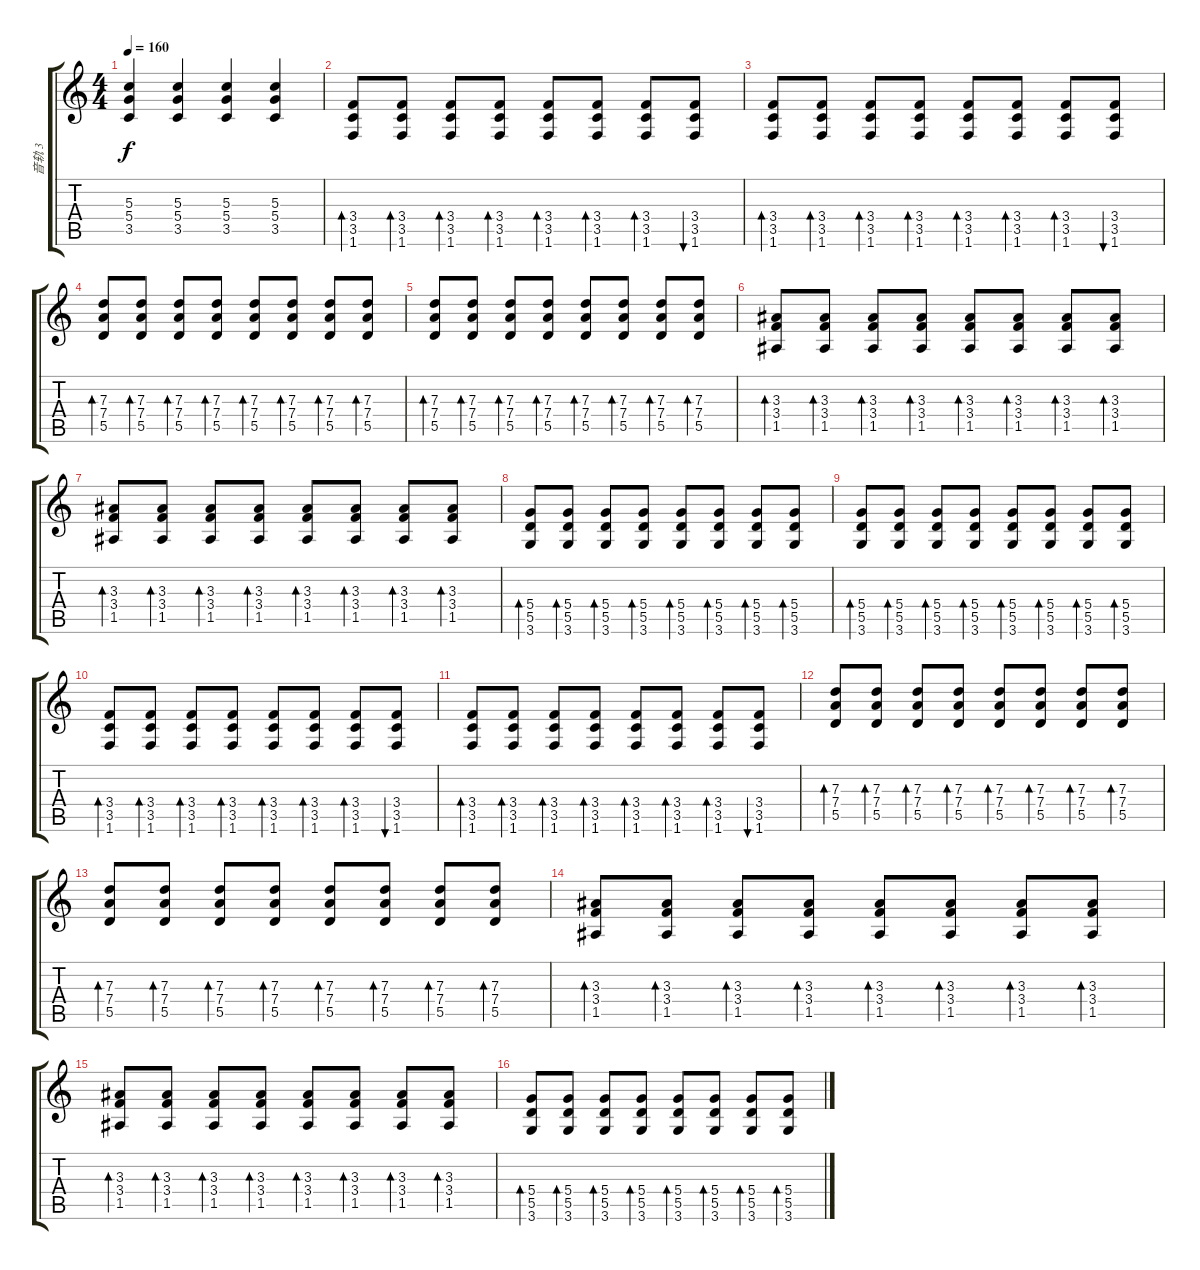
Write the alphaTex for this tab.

\track ("音轨 3" "音轨 3") {instrument distortionguitar}
\staff {score tabs}
\tuning (E4 B3 G3 D3 A2 E2) {hide}
\ts (4 4)
\tempo 160
\clef g2
\ks c
(5.3 5.4 3.5).4{dy f} (5.3 5.4 3.5).4 (5.3 5.4 3.5).4 (5.3 5.4 3.5).4 |
(3.4 3.5 1.6).8{bd 60} (3.4 3.5 1.6).8{bd 60} (3.4 3.5 1.6).8{bd 60} (3.4 3.5 1.6).8{bd 60} (3.4 3.5 1.6).8{bd 60} (3.4 3.5 1.6).8{bd 60} (3.4 3.5 1.6).8{bd 60} (3.4 3.5 1.6).8{bu 60} |
(3.4 3.5 1.6).8{bd 60} (3.4 3.5 1.6).8{bd 60} (3.4 3.5 1.6).8{bd 60} (3.4 3.5 1.6).8{bd 60} (3.4 3.5 1.6).8{bd 60} (3.4 3.5 1.6).8{bd 60} (3.4 3.5 1.6).8{bd 60} (3.4 3.5 1.6).8{bu 60} |
(7.3 7.4 5.5).8{bd 60} (7.3 7.4 5.5).8{bd 60} (7.3 7.4 5.5).8{bd 60} (7.3 7.4 5.5).8{bd 60} (7.3 7.4 5.5).8{bd 60} (7.3 7.4 5.5).8{bd 60} (7.3 7.4 5.5).8{bd 60} (7.3 7.4 5.5).8{bd 60} |
(7.3 7.4 5.5).8{bd 60} (7.3 7.4 5.5).8{bd 60} (7.3 7.4 5.5).8{bd 60} (7.3 7.4 5.5).8{bd 60} (7.3 7.4 5.5).8{bd 60} (7.3 7.4 5.5).8{bd 60} (7.3 7.4 5.5).8{bd 60} (7.3 7.4 5.5).8{bd 60} |
(3.3 3.4 1.5).8{bd 60} (3.3 3.4 1.5).8{bd 60} (3.3 3.4 1.5).8{bd 60} (3.3 3.4 1.5).8{bd 60} (3.3 3.4 1.5).8{bd 60} (3.3 3.4 1.5).8{bd 60} (3.3 3.4 1.5).8{bd 60} (3.3 3.4 1.5).8{bd 60} |
(3.3 3.4 1.5).8{bd 60} (3.3 3.4 1.5).8{bd 60} (3.3 3.4 1.5).8{bd 60} (3.3 3.4 1.5).8{bd 60} (3.3 3.4 1.5).8{bd 60} (3.3 3.4 1.5).8{bd 60} (3.3 3.4 1.5).8{bd 60} (3.3 3.4 1.5).8{bd 60} |
(5.4 5.5 3.6).8{bd 60} (5.4 5.5 3.6).8{bd 60} (5.4 5.5 3.6).8{bd 60} (5.4 5.5 3.6).8{bd 60} (5.4 5.5 3.6).8{bd 60} (5.4 5.5 3.6).8{bd 60} (5.4 5.5 3.6).8{bd 60} (5.4 5.5 3.6).8{bd 60} |
(5.4 5.5 3.6).8{bd 60} (5.4 5.5 3.6).8{bd 60} (5.4 5.5 3.6).8{bd 60} (5.4 5.5 3.6).8{bd 60} (5.4 5.5 3.6).8{bd 60} (5.4 5.5 3.6).8{bd 60} (5.4 5.5 3.6).8{bd 60} (5.4 5.5 3.6).8{bd 60} |
(3.4 3.5 1.6).8{bd 60} (3.4 3.5 1.6).8{bd 60} (3.4 3.5 1.6).8{bd 60} (3.4 3.5 1.6).8{bd 60} (3.4 3.5 1.6).8{bd 60} (3.4 3.5 1.6).8{bd 60} (3.4 3.5 1.6).8{bd 60} (3.4 3.5 1.6).8{bu 60} |
(3.4 3.5 1.6).8{bd 60} (3.4 3.5 1.6).8{bd 60} (3.4 3.5 1.6).8{bd 60} (3.4 3.5 1.6).8{bd 60} (3.4 3.5 1.6).8{bd 60} (3.4 3.5 1.6).8{bd 60} (3.4 3.5 1.6).8{bd 60} (3.4 3.5 1.6).8{bu 60} |
(7.3 7.4 5.5).8{bd 60} (7.3 7.4 5.5).8{bd 60} (7.3 7.4 5.5).8{bd 60} (7.3 7.4 5.5).8{bd 60} (7.3 7.4 5.5).8{bd 60} (7.3 7.4 5.5).8{bd 60} (7.3 7.4 5.5).8{bd 60} (7.3 7.4 5.5).8{bd 60} |
(7.3 7.4 5.5).8{bd 60} (7.3 7.4 5.5).8{bd 60} (7.3 7.4 5.5).8{bd 60} (7.3 7.4 5.5).8{bd 60} (7.3 7.4 5.5).8{bd 60} (7.3 7.4 5.5).8{bd 60} (7.3 7.4 5.5).8{bd 60} (7.3 7.4 5.5).8{bd 60} |
(3.3 3.4 1.5).8{bd 60} (3.3 3.4 1.5).8{bd 60} (3.3 3.4 1.5).8{bd 60} (3.3 3.4 1.5).8{bd 60} (3.3 3.4 1.5).8{bd 60} (3.3 3.4 1.5).8{bd 60} (3.3 3.4 1.5).8{bd 60} (3.3 3.4 1.5).8{bd 60} |
(3.3 3.4 1.5).8{bd 60} (3.3 3.4 1.5).8{bd 60} (3.3 3.4 1.5).8{bd 60} (3.3 3.4 1.5).8{bd 60} (3.3 3.4 1.5).8{bd 60} (3.3 3.4 1.5).8{bd 60} (3.3 3.4 1.5).8{bd 60} (3.3 3.4 1.5).8{bd 60} |
(5.4 5.5 3.6).8{bd 60} (5.4 5.5 3.6).8{bd 60} (5.4 5.5 3.6).8{bd 60} (5.4 5.5 3.6).8{bd 60} (5.4 5.5 3.6).8{bd 60} (5.4 5.5 3.6).8{bd 60} (5.4 5.5 3.6).8{bd 60} (5.4 5.5 3.6).8{bd 60}
